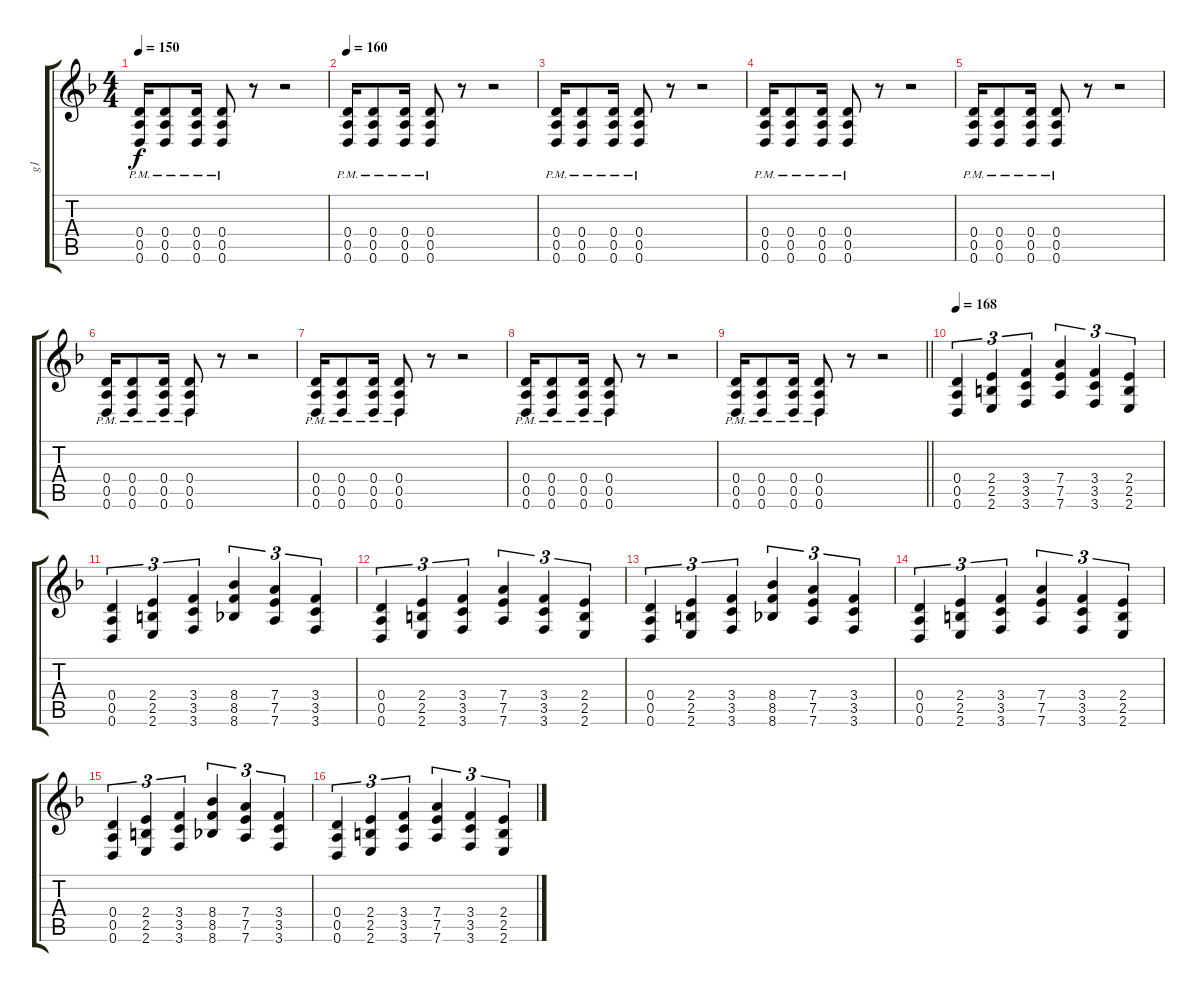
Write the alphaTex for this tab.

\track ("g1" "g1") {instrument distortionguitar}
\staff {score tabs}
\tuning (E4 B3 G3 D3 A2 D2) {hide}
\ts (4 4)
\tempo 150
\clef g2
\ks f
(0.4{pm} 0.5{pm} 0.6{pm}).16{dy f} (0.4{pm} 0.5{pm} 0.6{pm}).8 (0.4{pm} 0.5{pm} 0.6{pm}).16 (0.4{pm} 0.5{pm} 0.6{pm}).8 r.8 r.2 |
\tempo 160
(0.4{pm} 0.5{pm} 0.6{pm}).16 (0.4{pm} 0.5{pm} 0.6{pm}).8 (0.4{pm} 0.5{pm} 0.6{pm}).16 (0.4{pm} 0.5{pm} 0.6{pm}).8 r.8 r.2 |
(0.4{pm} 0.5{pm} 0.6{pm}).16 (0.4{pm} 0.5{pm} 0.6{pm}).8 (0.4{pm} 0.5{pm} 0.6{pm}).16 (0.4{pm} 0.5{pm} 0.6{pm}).8 r.8 r.2 |
(0.4{pm} 0.5{pm} 0.6{pm}).16 (0.4{pm} 0.5{pm} 0.6{pm}).8 (0.4{pm} 0.5{pm} 0.6{pm}).16 (0.4{pm} 0.5{pm} 0.6{pm}).8 r.8 r.2 |
(0.4{pm} 0.5{pm} 0.6{pm}).16 (0.4{pm} 0.5{pm} 0.6{pm}).8 (0.4{pm} 0.5{pm} 0.6{pm}).16 (0.4{pm} 0.5{pm} 0.6{pm}).8 r.8 r.2 |
(0.4{pm} 0.5{pm} 0.6{pm}).16 (0.4{pm} 0.5{pm} 0.6{pm}).8 (0.4{pm} 0.5{pm} 0.6{pm}).16 (0.4{pm} 0.5{pm} 0.6{pm}).8 r.8 r.2 |
(0.4{pm} 0.5{pm} 0.6{pm}).16 (0.4{pm} 0.5{pm} 0.6{pm}).8 (0.4{pm} 0.5{pm} 0.6{pm}).16 (0.4{pm} 0.5{pm} 0.6{pm}).8 r.8 r.2 |
(0.4{pm} 0.5{pm} 0.6{pm}).16 (0.4{pm} 0.5{pm} 0.6{pm}).8 (0.4{pm} 0.5{pm} 0.6{pm}).16 (0.4{pm} 0.5{pm} 0.6{pm}).8 r.8 r.2 |
\barLineRight lightlight
(0.4{pm} 0.5{pm} 0.6{pm}).16 (0.4{pm} 0.5{pm} 0.6{pm}).8 (0.4{pm} 0.5{pm} 0.6{pm}).16 (0.4{pm} 0.5{pm} 0.6{pm}).8 r.8 r.2 |
\section ("" "")
\tempo 168
(0.4 0.5 0.6).4{tu (3 2)} (2.4 2.5 2.6).4{tu (3 2)} (3.4 3.5 3.6).4{tu (3 2)} (7.4 7.5 7.6).4{tu (3 2)} (3.4 3.5 3.6).4{tu (3 2)} (2.4 2.5 2.6).4{tu (3 2)} |
(0.4 0.5 0.6).4{tu (3 2)} (2.4 2.5 2.6).4{tu (3 2)} (3.4 3.5 3.6).4{tu (3 2)} (8.4 8.5 8.6).4{tu (3 2)} (7.4 7.5 7.6).4{tu (3 2)} (3.4 3.5 3.6).4{tu (3 2)} |
(0.4 0.5 0.6).4{tu (3 2)} (2.4 2.5 2.6).4{tu (3 2)} (3.4 3.5 3.6).4{tu (3 2)} (7.4 7.5 7.6).4{tu (3 2)} (3.4 3.5 3.6).4{tu (3 2)} (2.4 2.5 2.6).4{tu (3 2)} |
(0.4 0.5 0.6).4{tu (3 2)} (2.4 2.5 2.6).4{tu (3 2)} (3.4 3.5 3.6).4{tu (3 2)} (8.4 8.5 8.6).4{tu (3 2)} (7.4 7.5 7.6).4{tu (3 2)} (3.4 3.5 3.6).4{tu (3 2)} |
(0.4 0.5 0.6).4{tu (3 2)} (2.4 2.5 2.6).4{tu (3 2)} (3.4 3.5 3.6).4{tu (3 2)} (7.4 7.5 7.6).4{tu (3 2)} (3.4 3.5 3.6).4{tu (3 2)} (2.4 2.5 2.6).4{tu (3 2)} |
(0.4 0.5 0.6).4{tu (3 2)} (2.4 2.5 2.6).4{tu (3 2)} (3.4 3.5 3.6).4{tu (3 2)} (8.4 8.5 8.6).4{tu (3 2)} (7.4 7.5 7.6).4{tu (3 2)} (3.4 3.5 3.6).4{tu (3 2)} |
(0.4 0.5 0.6).4{tu (3 2)} (2.4 2.5 2.6).4{tu (3 2)} (3.4 3.5 3.6).4{tu (3 2)} (7.4 7.5 7.6).4{tu (3 2)} (3.4 3.5 3.6).4{tu (3 2)} (2.4 2.5 2.6).4{tu (3 2)}
